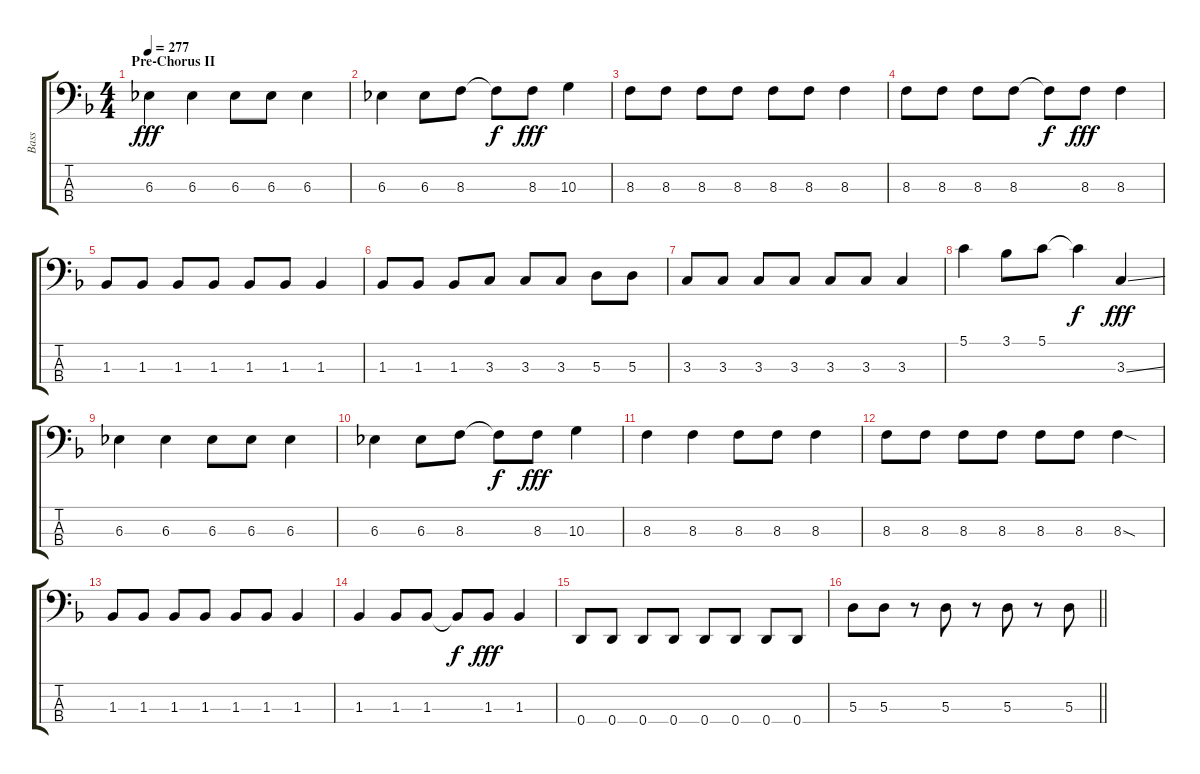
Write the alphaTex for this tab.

\track ("Bass" "Bass") {instrument electricbassfinger}
\staff {score tabs}
\tuning (G2 D2 A1 D1) {hide}
\ts (4 4)
\section ("" "Pre-Chorus II")
\tempo 277
\clef f4
\ks f
6.3.4{dy fff} 6.3.4 6.3.8 6.3.8 6.3.4 |
6.3.4 6.3.8 8.3.8 8.3{t}.8{dy f} 8.3.8{dy fff} 10.3.4 |
8.3.8 8.3.8 8.3.8 8.3.8 8.3.8 8.3.8 8.3.4 |
8.3.8 8.3.8 8.3.8 8.3.8 8.3{t}.8{dy f} 8.3.8{dy fff} 8.3.4 |
1.3.8 1.3.8 1.3.8 1.3.8 1.3.8 1.3.8 1.3.4 |
1.3.8 1.3.8 1.3.8 3.3.8 3.3.8 3.3.8 5.3.8 5.3.8 |
3.3.8 3.3.8 3.3.8 3.3.8 3.3.8 3.3.8 3.3.4 |
5.1.4 3.1.8 5.1.8 5.1{t}.4{dy f} 3.3{ss}.4{dy fff} |
6.3.4 6.3.4 6.3.8 6.3.8 6.3.4 |
6.3.4 6.3.8 8.3.8 8.3{t}.8{dy f} 8.3.8{dy fff} 10.3.4 |
8.3.4 8.3.4 8.3.8 8.3.8 8.3.4 |
8.3.8 8.3.8 8.3.8 8.3.8 8.3.8 8.3.8 8.3{sod}.4 |
1.3.8 1.3.8 1.3.8 1.3.8 1.3.8 1.3.8 1.3.4 |
1.3.4 1.3.8 1.3.8 1.3{t}.8{dy f} 1.3.8{dy fff} 1.3.4 |
0.4.8 0.4.8 0.4.8 0.4.8 0.4.8 0.4.8 0.4.8 0.4.8 |
\barLineRight lightlight
5.3.8 5.3.8 r.8 5.3.8 r.8 5.3.8 r.8 5.3.8
